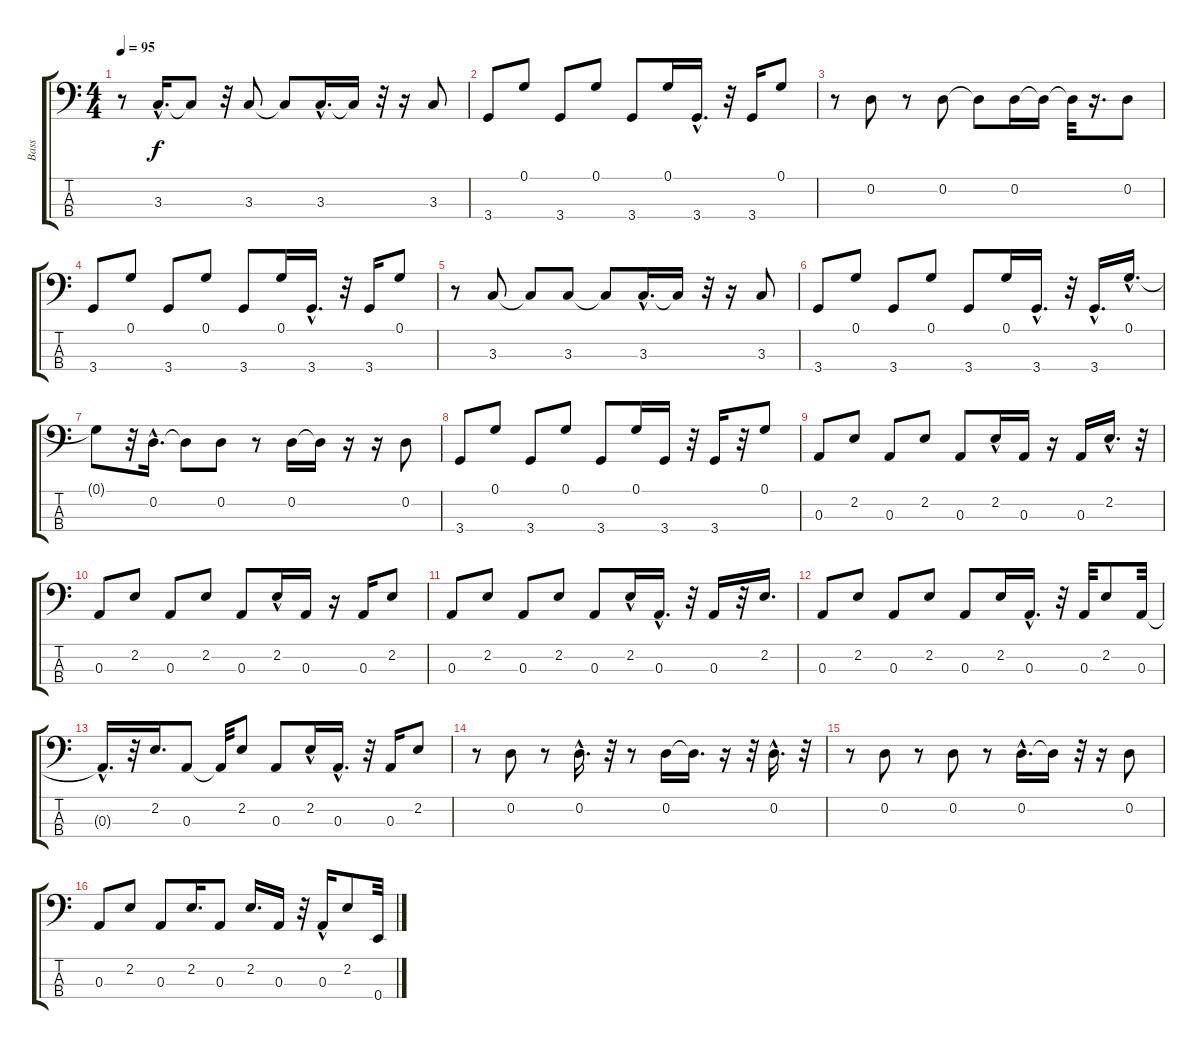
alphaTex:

\track ("Bass" "Bass") {instrument electricbassfinger}
\staff {score tabs}
\tuning (G2 D2 A1 E1) {hide}
\ts (4 4)
\tempo 95
\clef f4
\ks c
r.8{dy f} 3.3{hac}.16{d} 3.3{t}.8 r.32 3.3.8 3.3{t}.8 3.3{hac}.16{d} 3.3{t}.16 r.32 r.16 3.3.8 |
3.4.8 0.1.8 3.4.8 0.1.8 3.4.8 0.1.16 3.4{hac}.16{d} r.32 3.4.16 0.1.8 |
r.8 0.2.8 r.8 0.2.8 0.2{t}.8 0.2.16 0.2{t}.16 0.2{t}.32 r.16{d} 0.2.8 |
3.4.8 0.1.8 3.4.8 0.1.8 3.4.8 0.1.16 3.4{hac}.16{d} r.32 3.4.16 0.1.8 |
r.8 3.3.8 3.3{t}.8 3.3.8 3.3{t}.8 3.3{hac}.16{d} 3.3{t}.16 r.32 r.16 3.3.8 |
3.4.8 0.1.8 3.4.8 0.1.8 3.4.8 0.1.16 3.4{hac}.16{d} r.32 3.4{hac}.16{d} 0.1{hac}.16{d} |
0.1{t}.8 r.32 0.2{hac}.16{d} 0.2{t}.8 0.2.8 r.8 0.2.16 0.2{t}.16 r.16 r.16 0.2.8 |
3.4.8 0.1.8 3.4.8 0.1.8 3.4.8 0.1.16 3.4.16 r.32 3.4.16 r.32 0.1.8 |
0.3.8 2.2.8 0.3.8 2.2.8 0.3.8 2.2{hac}.16 0.3.16 r.16 0.3.16 2.2{hac}.16{d} r.32 |
0.3.8 2.2.8 0.3.8 2.2.8 0.3.8 2.2{hac}.16 0.3.16 r.16 0.3.16 2.2.8 |
0.3.8 2.2.8 0.3.8 2.2.8 0.3.8 2.2{hac}.16 0.3{hac}.16{d} r.32 0.3.16 r.32 2.2.16{d} |
0.3.8 2.2.8 0.3.8 2.2.8 0.3.8 2.2.16 0.3{hac}.16{d} r.32 0.3.32 2.2.8 0.3.32 |
0.3{hac t}.16{d} r.32 2.2.16{d} 0.3.8 0.3{t}.32 2.2.8 0.3.8 2.2{hac}.16 0.3{hac}.16{d} r.32 0.3.16 2.2.8 |
r.8 0.2.8 r.8 0.2{hac}.16{d} r.32 r.8 0.2.16 0.2{t}.16{d} r.16 r.32 0.2{hac}.16{d} r.32 |
r.8 0.2.8 r.8 0.2.8 r.8 0.2{hac}.16{d} 0.2{t}.16 r.32 r.16 0.2.8 |
0.3.8 2.2.8 0.3.8 2.2.16{d} 0.3.8 2.2.16{d} 0.3.16 r.32 0.3{hac}.16 2.2.8 0.4.32
